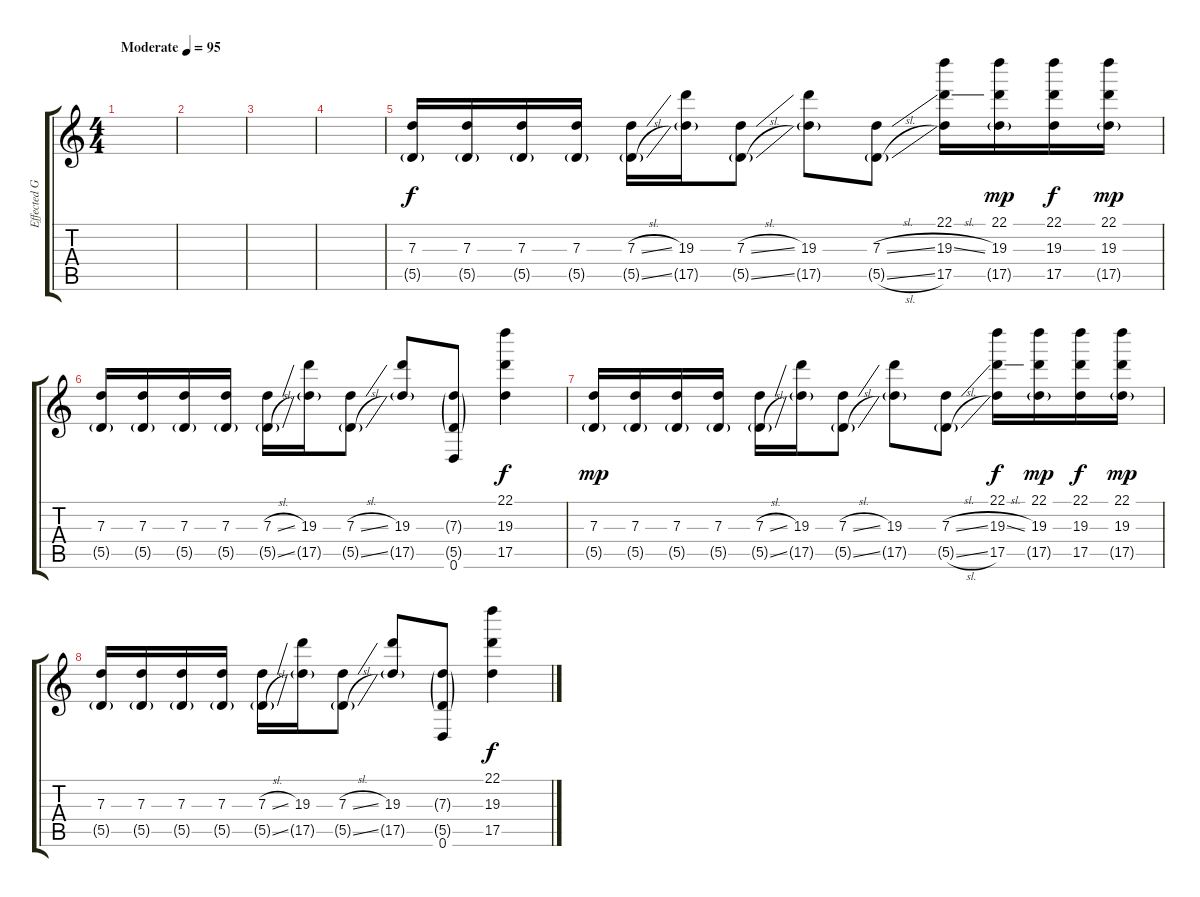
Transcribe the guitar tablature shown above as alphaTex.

\track ("Effected Guitar 2 L+R" "Effected G") {instrument overdrivenguitar}
\staff {score tabs}
\tuning (E4 B3 G3 D3 A2 D2) {hide}
\ts (4 4)
\tempo (95 "Moderate")
\clef g2
\ks c
|
|
|
|
(7.3 5.5{g}).16 (7.3 5.5{g}).16 (7.3 5.5{g}).16 (7.3 5.5{g}).16 (7.3{sl} 5.5{sl g}).16 (19.3 17.5{g}).16 (7.3{sl} 5.5{sl g}).8 (19.3 17.5{g}).8 (7.3{sl} 5.5{sl g}).8 (22.1 19.3{sl} 17.5).16{dy f} (22.1 19.3 17.5{g}).16{dy mp} (22.1 19.3 17.5).16{dy f} (22.1 19.3 17.5{g}).16{dy mp} |
(7.3 5.5{g}).16 (7.3 5.5{g}).16 (7.3 5.5{g}).16 (7.3 5.5{g}).16 (7.3{sl} 5.5{sl g}).16 (19.3 17.5{g}).16 (7.3{sl} 5.5{sl g}).8 (19.3 17.5{g}).8 (7.3{g} 5.5{g} 0.6).8 (22.1 19.3 17.5).4{dy f} |
(7.3 5.5{g}).16{dy mp} (7.3 5.5{g}).16 (7.3 5.5{g}).16 (7.3 5.5{g}).16 (7.3{sl} 5.5{sl g}).16 (19.3 17.5{g}).16 (7.3{sl} 5.5{sl g}).8 (19.3 17.5{g}).8 (7.3{sl} 5.5{sl g}).8 (22.1 19.3{sl} 17.5).16{dy f} (22.1 19.3 17.5{g}).16{dy mp} (22.1 19.3 17.5).16{dy f} (22.1 19.3 17.5{g}).16{dy mp} |
(7.3 5.5{g}).16 (7.3 5.5{g}).16 (7.3 5.5{g}).16 (7.3 5.5{g}).16 (7.3{sl} 5.5{sl g}).16 (19.3 17.5{g}).16 (7.3{sl} 5.5{sl g}).8 (19.3 17.5{g}).8 (7.3{g} 5.5{g} 0.6).8 (22.1 19.3 17.5).4{dy f}
